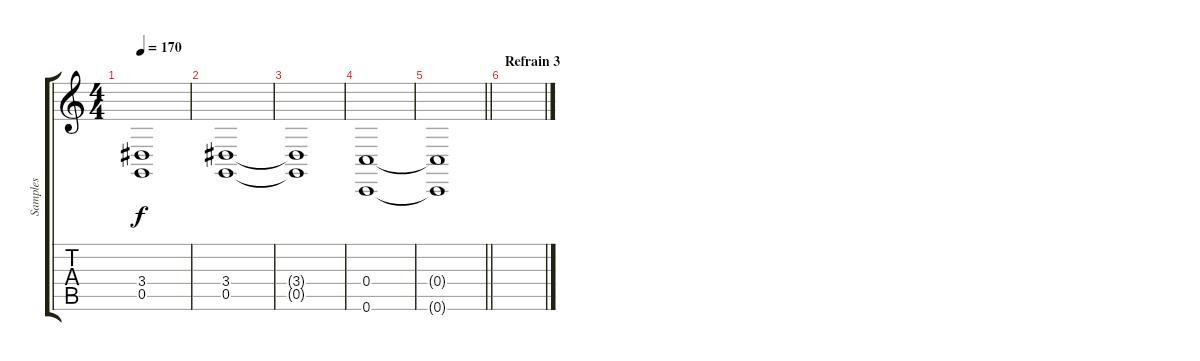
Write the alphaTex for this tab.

\track ("Samples" "Samples") {instrument bagpipe}
\staff {score tabs}
\tuning (D4 A3 F3 C3 G2 C2) {hide}
\ts (4 4)
\tempo 170
\clef g2
\ks c
(3.4{t} 0.5{t}).1{dy f} |
(3.4 0.5).1 |
(3.4{t} 0.5{t}).1 |
(0.4 0.6).1 |
\barLineRight lightlight
(0.4{t} 0.6{t}).1 |
\section ("" "Refrain 3")
